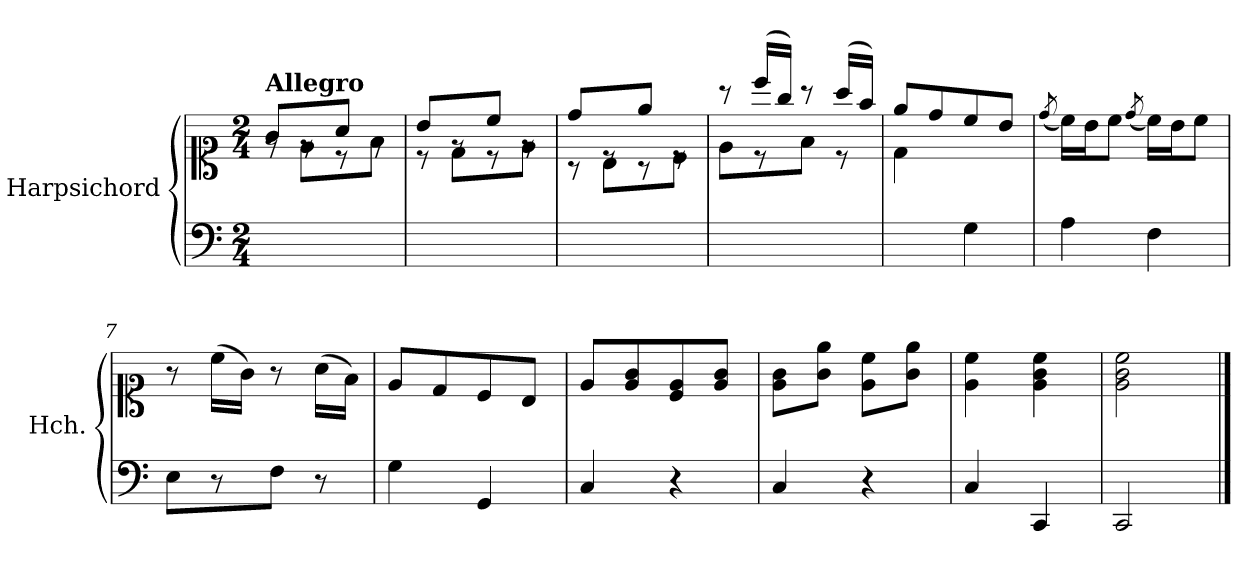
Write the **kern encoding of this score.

**kern	**kern
*part1	*part1
*staff2	*staff1
*I"Harpsichord	*
*I'Hch.	*
*clefF4	*clefC1
*k[]	*k[]
*M2/4	*M2/4
=1	=1
*	*^
!	!LO:TX:a:B:t=Allegro	!
2ryy	8g/L	8re
.	8re	8e\L
.	8a/J	8r
.	8re	8f\J
=2	=2	=2
2ryy	8b/L	8r
.	8re	8d\L
.	8cc/J	8r
.	8re	8e\J
=3	=3	=3
2ryy	8dd/L	8r
.	8rc	8B\L
.	8ee/J	8r
.	8rc	8c\J
=4	=4	=4
2ryy	8r	8e\L
.	(<16ccc/LL	8r
.	16gg/JJ)	.
.	8r	8f\J
.	(<16aa/LL	8r
.	16ff/JJ)	.
=5	=5	=5
*^	*	*
4ryy	2ryy	8ee/L	4d\
.	.	8dd/	.
4G\	.	8cc/	4ryy
.	.	8b/J	.
*v	*v	*	*
*	*v	*v
!!LO:LB:g=z
=6	=6
.	(<8qdd/
4A\	16cc\LL)
.	16b\J
.	8cc\J
.	(<8qdd/
4F\	16cc\LL)
.	16b\J
.	8cc\J
=7	=7
8E\L	8r
8r	(>16cc\LL
.	16g\JJ)
8F\J	8r
8r	(>16a\LL
.	16f\JJ)
=8	=8
4G\	8e/L
.	8d/
4GG/	8c/
.	8B/J
=9	=9
4C/	8e/L
.	8e/ 8g/
4r	8c/ 8e/
.	8e/ 8g/J
=10	=10
4C/	8e\ 8g\L
.	8g\ 8ee\J
4r	8e\ 8cc\L
.	8g\ 8ee\J
=11	=11
4C/	4e\ 4cc\
4CC/	4e\ 4g\ 4cc\
=12	=12
2CC/	2e\ 2g\ 2cc\
==	==
*-	*-
